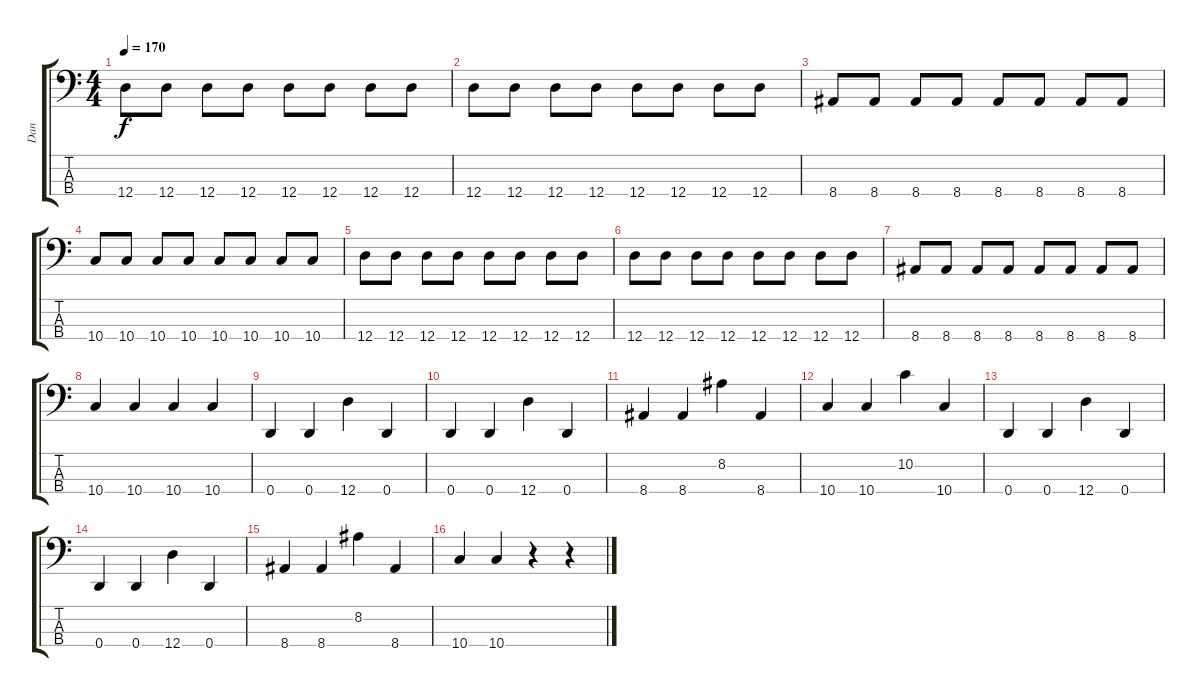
\track ("Dan" "Dan") {instrument electricbasspick}
\staff {score tabs}
\tuning (G2 D2 A1 D1) {hide}
\ts (4 4)
\tempo 170
\clef f4
\ks c
12.4.8{dy f} 12.4.8 12.4.8 12.4.8 12.4.8 12.4.8 12.4.8 12.4.8 |
12.4.8 12.4.8 12.4.8 12.4.8 12.4.8 12.4.8 12.4.8 12.4.8 |
8.4.8 8.4.8 8.4.8 8.4.8 8.4.8 8.4.8 8.4.8 8.4.8 |
10.4.8 10.4.8 10.4.8 10.4.8 10.4.8 10.4.8 10.4.8 10.4.8 |
12.4.8 12.4.8 12.4.8 12.4.8 12.4.8 12.4.8 12.4.8 12.4.8 |
12.4.8 12.4.8 12.4.8 12.4.8 12.4.8 12.4.8 12.4.8 12.4.8 |
8.4.8 8.4.8 8.4.8 8.4.8 8.4.8 8.4.8 8.4.8 8.4.8 |
10.4.4 10.4.4 10.4.4 10.4.4 |
0.4.4 0.4.4 12.4.4 0.4.4 |
0.4.4 0.4.4 12.4.4 0.4.4 |
8.4.4 8.4.4 8.2.4 8.4.4 |
10.4.4 10.4.4 10.2.4 10.4.4 |
0.4.4 0.4.4 12.4.4 0.4.4 |
0.4.4 0.4.4 12.4.4 0.4.4 |
8.4.4 8.4.4 8.2.4 8.4.4 |
10.4.4 10.4.4 r.4 r.4
